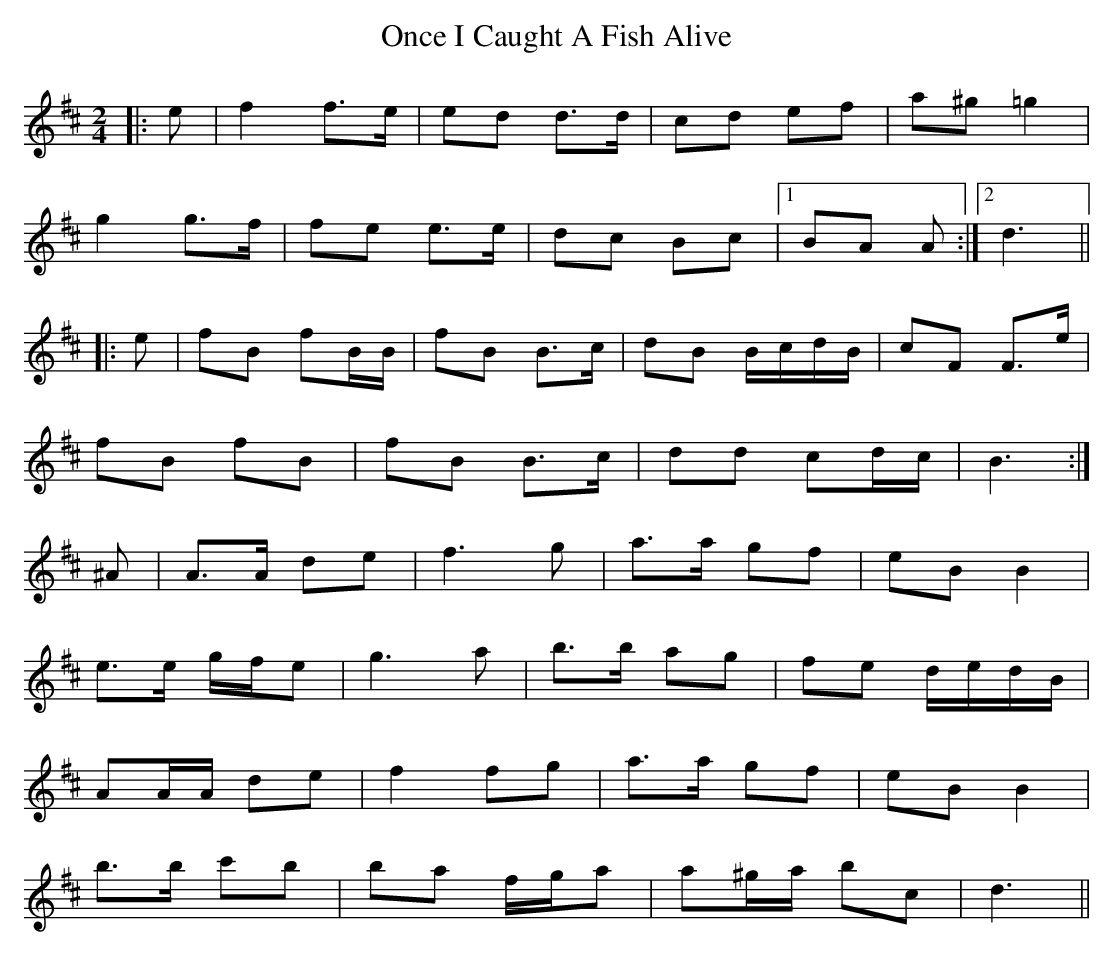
X:1
T: Once I Caught A Fish Alive
M: 2/4
L: 1/8
K: Dmaj
|:e|f2 f>e|ed d>d|cd ef|a^g =g2|
g2 g>f|fe e>e|dc Bc|1 BA A:|2 d3||
|:e|fB fB/B/|fB B>c|dB B/c/d/B/|cF F>e|
fB fB|fB B>c|dd cd/c/|B3:|
^A|A>A de|f3 g|a>a gf|eB B2|
e>e g/f/e|g3 a|b>b ag|fe d/e/d/B/|
AA/A/ de|f2 fg|a>a gf|eB B2|
b>b c'b|ba f/g/a|a^g/a/ bc|d3||
